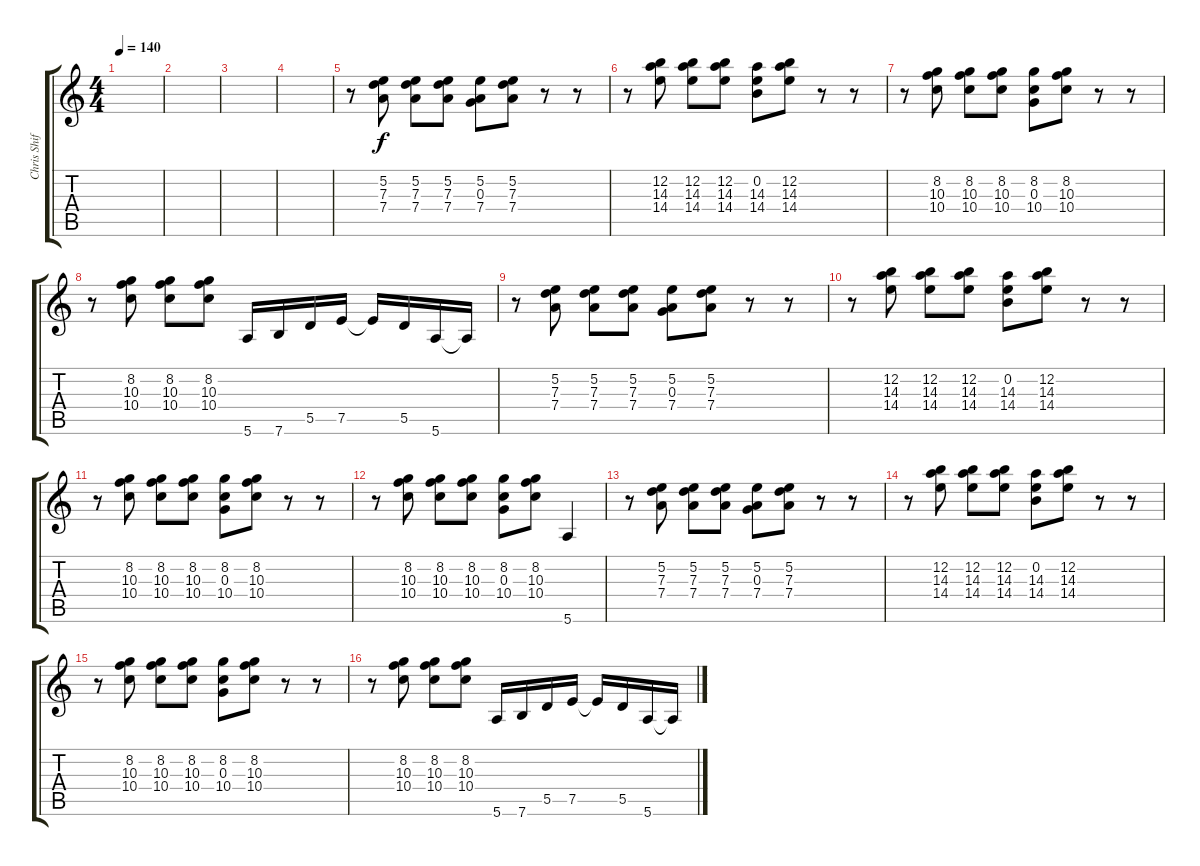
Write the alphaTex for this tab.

\track ("Chris Shifflet (Líder)" "Chris Shif") {instrument distortionguitar}
\staff {score tabs}
\tuning (E4 B3 G3 D3 A2 E2) {hide}
\ts (4 4)
\tempo 140
\clef g2
\ks c
|
|
|
|
r.8 (5.2 7.3 7.4).8 (5.2 7.3 7.4).8 (5.2 7.3 7.4).8 (5.2 0.3 7.4).8 (5.2 7.3 7.4).8 r.8 r.8 |
r.8 (12.2 14.3 14.4).8 (12.2 14.3 14.4).8 (12.2 14.3 14.4).8 (0.2 14.3 14.4).8 (12.2 14.3 14.4).8 r.8 r.8 |
r.8 (8.2 10.3 10.4).8 (8.2 10.3 10.4).8 (8.2 10.3 10.4).8 (8.2 0.3 10.4).8 (8.2 10.3 10.4).8 r.8 r.8 |
r.8 (8.2 10.3 10.4).8 (8.2 10.3 10.4).8 (8.2 10.3 10.4).8 5.6.16 7.6.16 5.5.16 7.5.16 7.5{t}.16 5.5.16 5.6.16 5.6{t}.16 |
r.8 (5.2 7.3 7.4).8 (5.2 7.3 7.4).8 (5.2 7.3 7.4).8 (5.2 0.3 7.4).8 (5.2 7.3 7.4).8 r.8 r.8 |
r.8 (12.2 14.3 14.4).8 (12.2 14.3 14.4).8 (12.2 14.3 14.4).8 (0.2 14.3 14.4).8 (12.2 14.3 14.4).8 r.8 r.8 |
r.8 (8.2 10.3 10.4).8 (8.2 10.3 10.4).8 (8.2 10.3 10.4).8 (8.2 0.3 10.4).8 (8.2 10.3 10.4).8 r.8 r.8 |
r.8 (8.2 10.3 10.4).8 (8.2 10.3 10.4).8 (8.2 10.3 10.4).8 (8.2 0.3 10.4).8 (8.2 10.3 10.4).8 5.6.4 |
r.8 (5.2 7.3 7.4).8 (5.2 7.3 7.4).8 (5.2 7.3 7.4).8 (5.2 0.3 7.4).8 (5.2 7.3 7.4).8 r.8 r.8 |
r.8 (12.2 14.3 14.4).8 (12.2 14.3 14.4).8 (12.2 14.3 14.4).8 (0.2 14.3 14.4).8 (12.2 14.3 14.4).8 r.8 r.8 |
r.8 (8.2 10.3 10.4).8 (8.2 10.3 10.4).8 (8.2 10.3 10.4).8 (8.2 0.3 10.4).8 (8.2 10.3 10.4).8 r.8 r.8 |
r.8 (8.2 10.3 10.4).8 (8.2 10.3 10.4).8 (8.2 10.3 10.4).8 5.6.16 7.6.16 5.5.16 7.5.16 7.5{t}.16 5.5.16 5.6.16 5.6{t}.16
